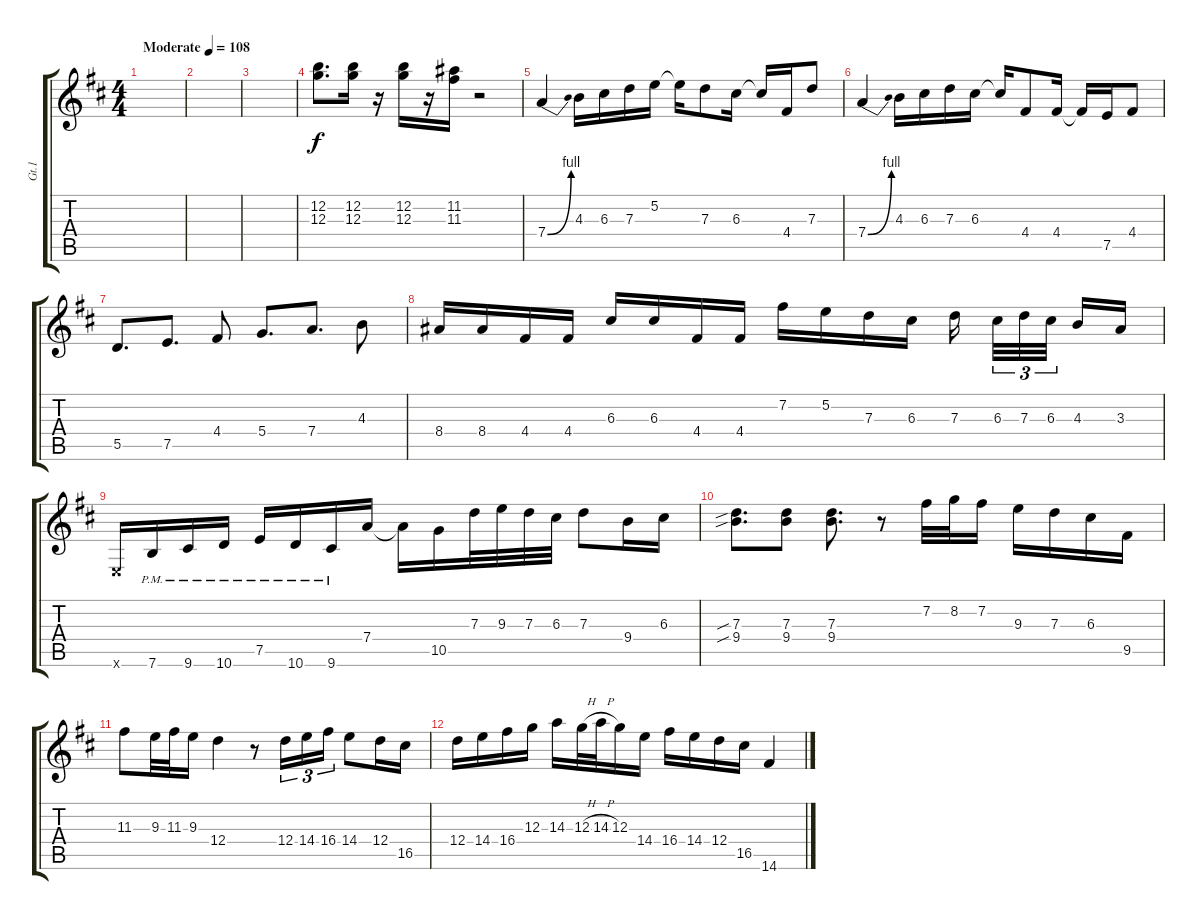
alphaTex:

\track ("Gt.1" "Gt.1") {instrument overdrivenguitar}
\staff {score tabs}
\tuning (E4 B3 G3 D3 A2 E2) {hide}
\ts (4 4)
\tempo (108 "Moderate")
\clef g2
\ks d
|
|
|
(12.2 12.3).8{d} (12.2 12.3).16 r.16 (12.2 12.3).16 r.16 (11.2 11.3).16 r.2 |
7.4{be (bend 0 0 60 4)}.4 4.3.16 6.3.16 7.3.16 5.2.16 5.2{t}.16 7.3.8 6.3.16 6.3{t}.16 4.4.16 7.3.8 |
7.4{be (bend 0 0 60 4)}.4 4.3.16 6.3.16 7.3.16 6.3.16 6.3{t}.16 4.4.8 4.4.16 4.4{t}.16 7.5.16 4.4.8 |
5.5.8{d} 7.5.8{d} 4.4.8 5.4.8{d} 7.4.8{d} 4.3.8 |
8.4.16 8.4.16 4.4.16 4.4.16 6.3.16 6.3.16 4.4.16 4.4.16 7.2.16 5.2.16 7.3.16 6.3.16 7.3.16{beam splitsecondary} 6.3.32{tu (3 2)} 7.3.32{tu (3 2)} 6.3.32{tu (3 2) beam splitsecondary} 4.3.16 3.3.16 |
0.6{x}.16 7.6{pm}.16 9.6{pm}.16 10.6{pm}.16 7.5{pm}.16 10.6{pm}.16 9.6{pm}.16 7.4.16 7.4{t}.16 10.5.16 7.3.32 9.3.32 7.3.32 6.3.32 7.3.8 9.4.16 6.3.16 |
(7.3{sib} 9.4{sib}).8{d} (7.3 9.4).8 (7.3 9.4).8{d} r.8 7.2.32 8.2.32 7.2.16 9.3.16 7.3.16 6.3.16 9.5.16 |
11.3.8 9.3.32 11.3.32 9.3.16 12.4.4 r.8 12.4.16{tu (3 2)} 14.4.16{tu (3 2)} 16.4.16{tu (3 2)} 14.4.8 12.4.16 16.5.16 |
12.4.16 14.4.16 16.4.16 12.3.16 14.3.16 12.3{h}.32 14.3{h}.32 12.3.16 14.4.16 16.4.16 14.4.16 12.4.16 16.5.16 14.6.4
